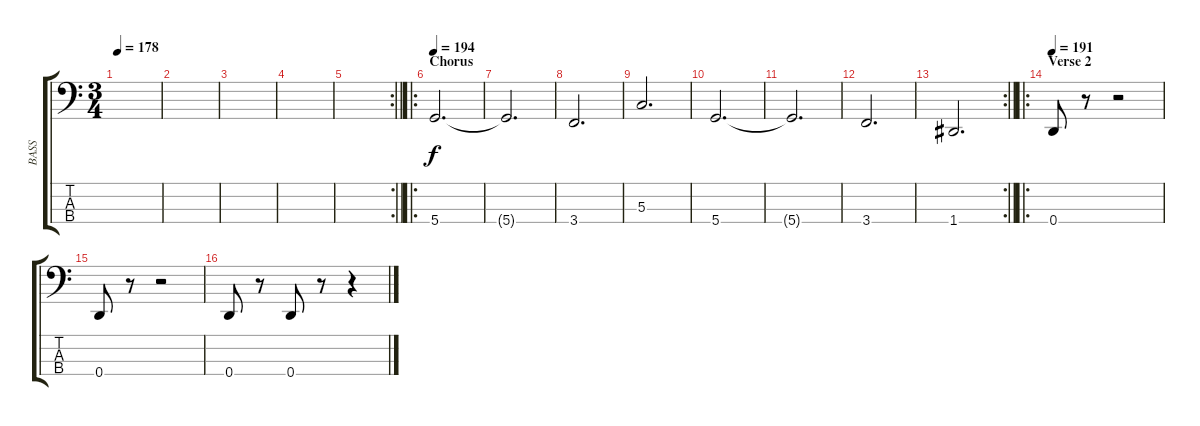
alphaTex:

\track ("BASS" "BASS") {instrument electricbassfinger}
\staff {score tabs}
\tuning (F2 C2 G1 D1) {hide}
\ts (3 4)
\tempo 178
\clef f4
\ks c
|
|
|
|
\rc 2
\barLineRight lightlight
|
\ro
\section ("" "Chorus")
\tempo 194
5.4.2{d} |
5.4{t}.2{d} |
3.4.2{d} |
5.3.2{d} |
5.4.2{d} |
5.4{t}.2{d} |
3.4.2{d} |
\rc 2
\barLineRight lightlight
1.4.2{d} |
\ro
\section ("" "Verse 2")
\tempo 191
0.4.8 r.8 r.2 |
0.4.8 r.8 r.2 |
0.4.8 r.8 0.4.8 r.8 r.4
